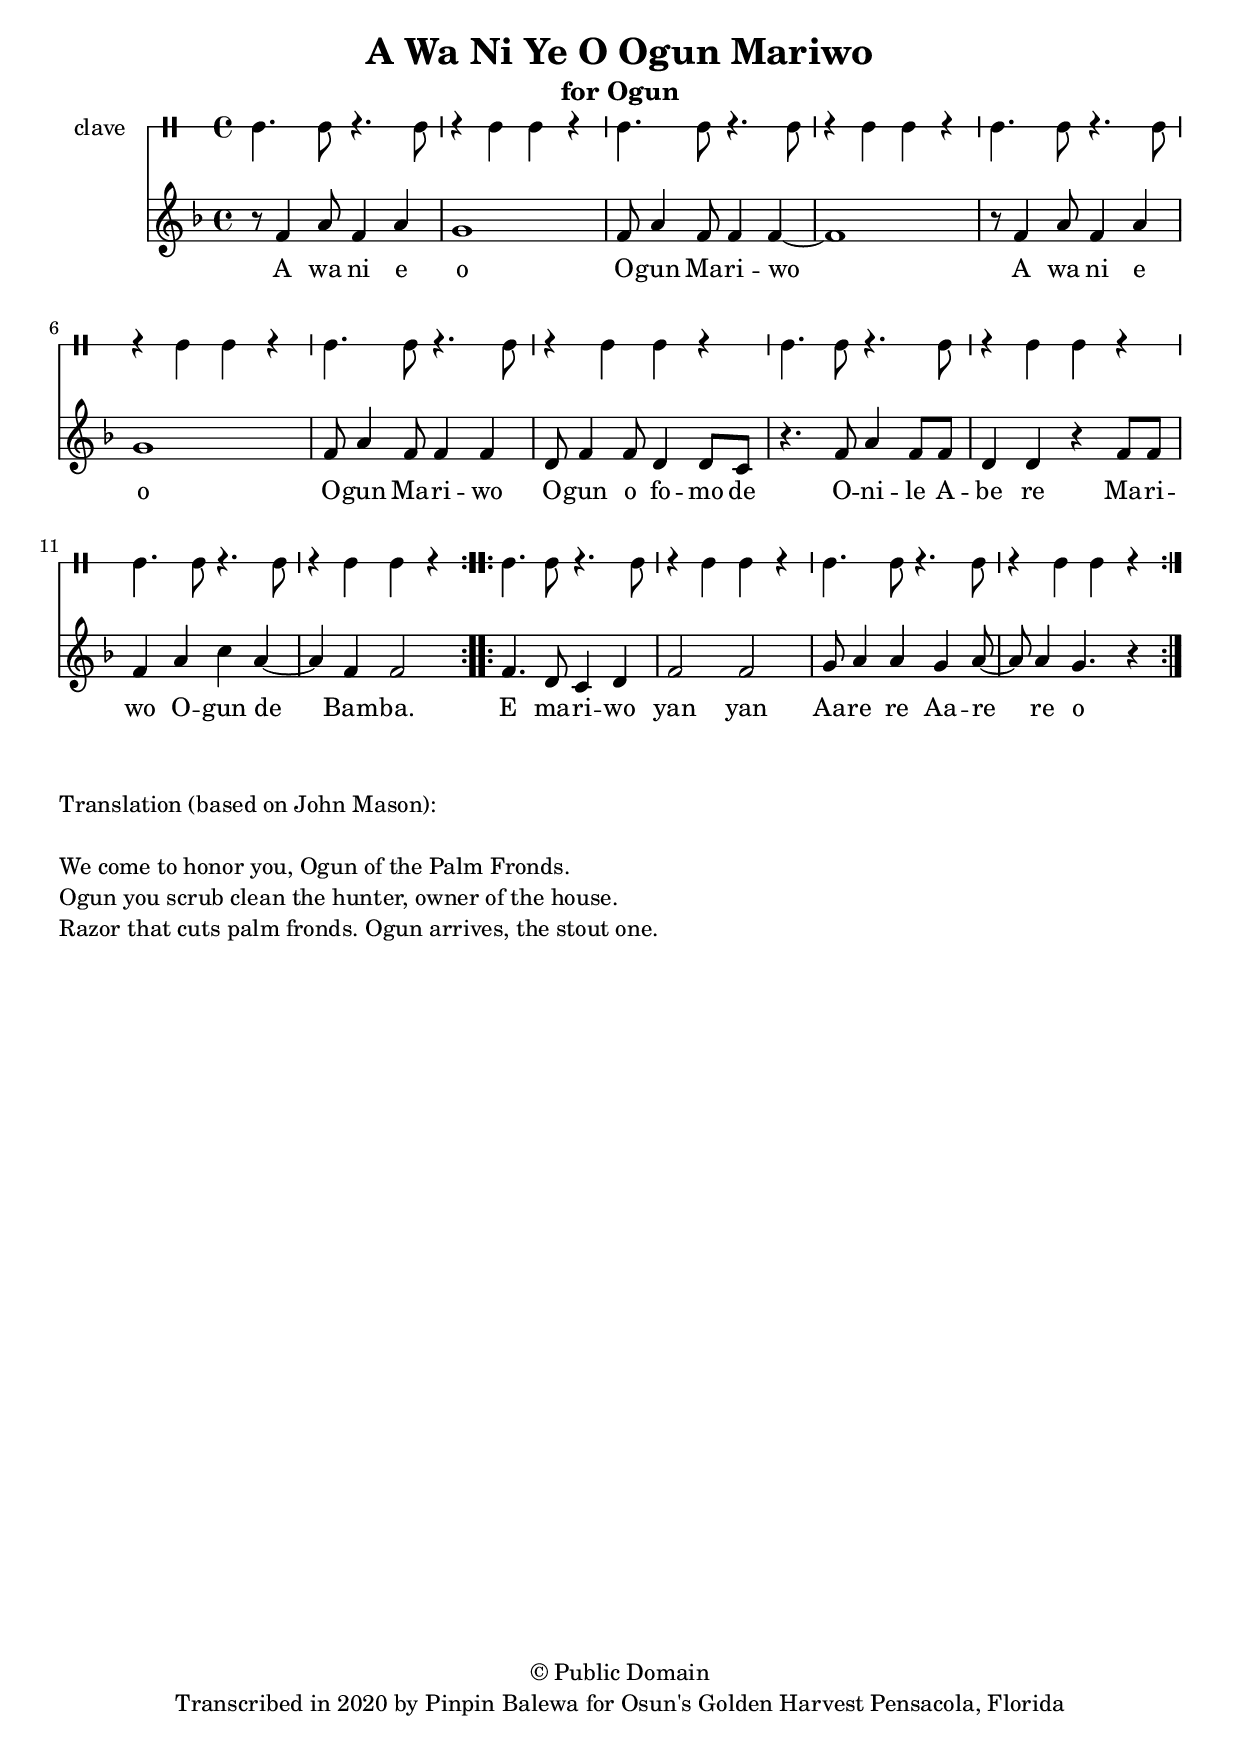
\version "2.18.2"

\header {
	title = "A Wa Ni Ye O Ogun Mariwo"
	subtitle = "for Ogun"
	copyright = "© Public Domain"
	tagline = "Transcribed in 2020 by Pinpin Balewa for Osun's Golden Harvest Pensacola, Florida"
}

melody = \relative c' {
  \clef treble
  \key f \major
  \time 4/4
  \set Score.voltaSpannerDuration = #(ly:make-moment 4/4)
	\new Voice = "words" {	
			\repeat volta 2 {
				r8 f4 a8 f4 a | g1 | f8 a4 f8 f4 f~ | f1 | % A wa ni e o Ogun Mariwo  
				r8 f4 a8 f4 a | g1 | f8 a4 f8 f4 f | d8 f4 f8 d4 d8 c | % A wa ni e o Ogun Mariwo Ogun o fomo de
				r4. f8 a4 f8 f | d4 d r f8 f | % Onile Abe re 
				f4 a c a~ | a f f2 |  % Mariwo Ogun de Bamba
			}
			\repeat volta 2 {
				f4. d8 c4 d | f2 f2 | g8 a4 a g a8~ | a8 a4 g4. r4 | % E ma -- ri -- wo yan yan Aare re Aare re o
			}
		}
}

text =  \lyricmode {
	A wa ni e o O -- gun Ma -- ri -- wo
	A wa ni e o O -- gun Ma -- ri -- wo
	O -- gun o fo -- mo de O -- ni -- le A -- be re 
	Ma -- ri -- wo O -- gun de Bam -- ba.
	E ma -- ri -- wo yan yan Aa -- re re Aa -- re re o
}

clavebeat = \drummode {
	cl4. cl8 r4. cl8 | r4 cl4 cl r | cl4. cl8 r4. cl8 | r4 cl4 cl r | 
	cl4. cl8 r4. cl8 | r4 cl4 cl r | cl4. cl8 r4. cl8 | r4 cl4 cl r | 
	cl4. cl8 r4. cl8 | r4 cl4 cl r | cl4. cl8 r4. cl8 | r4 cl4 cl r |
	cl4. cl8 r4. cl8 | r4 cl4 cl r | cl4. cl8 r4. cl8 | r4 cl4 cl r | 
}

\score {
  <<
  	\new DrumStaff \with {
  		drumStyleTable = #timbales-style
  		\override StaffSymbol.line-count = #1
  	}
  		<<
  		\set Staff.instrumentName = #"clave"
		\clavebeat 
		>>
    \new Staff  {
    	\new Voice = "one" { \melody }
  	}
  	
    \new Lyrics \lyricsto "words" \text
  >>
}

\markup {
    \column {
        \line { \null }
        \line { Translation (based on John Mason): }
        \line { \null }
        \line { We come to honor you, Ogun of the Palm Fronds. }
        \line { Ogun you scrub clean the hunter, owner of the house. }
        \line { Razor that cuts palm fronds. Ogun arrives, the stout one.}
    }
}